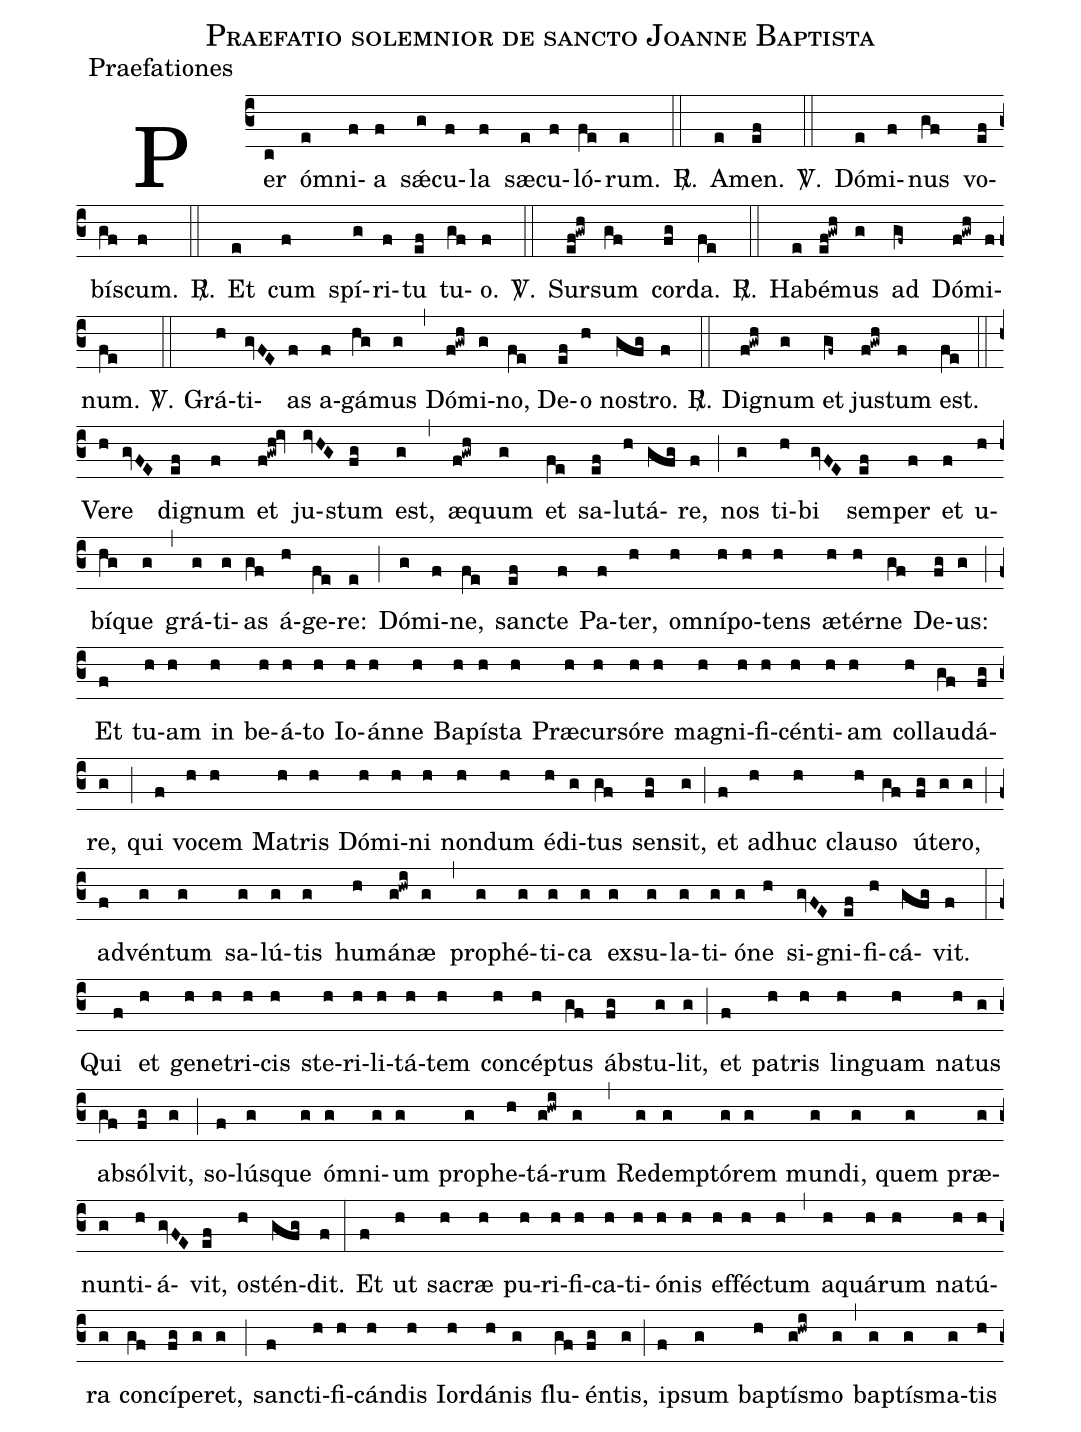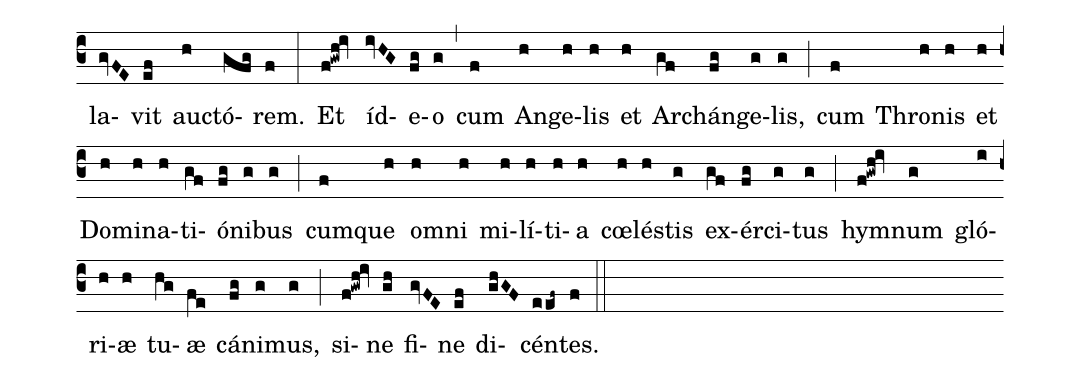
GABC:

name:Praefatio solemnior de sancto Joanne Baptista;
office-part:Praefationes;
%%
(c3)Per(c) óm(e)ni(f)a(f) sǽ(g)cu(f)la(f) sæ(e)cu(f)ló(fe)rum.(e)

<sp>R/</sp>.(::) A(e)men.(ef)

<sp>V/</sp>.(::) Dó(e)mi(f)nus(gf) vo(ef)bís(gf)cum.(f)

<sp>R/</sp>.(::) Et(e) cum(f) spí(g)ri(f)tu(ef) tu(gf)o.(f)

<sp>V/</sp>.(::) Sur(ef!gwh)sum(gf) cor(fg)da.(fe)

<sp>R/</sp>.(::) Ha(e)bé(ef!gwh)mus(g) ad(gf~) Dó(f!gwh)mi(f)num.(fe)

<sp>V/</sp>.(::) Grá(h)ti(gvFE)as(f) a(f)gá(hg)mus(g) (,) Dó(f!gwh)mi(g)no,(fe) De(ef)o(h) no(gfg)stro.(f)

<sp>R/</sp>.(::) Di(f!gwh)gnum(g) et(gf~) ju(f!gwh)stum(f) est.(fe) (::)
Ve(h)re(gvFE) di(ef)gnum(f) et(f!gwh!iv) ju(ivHG)stum(fg) est,(g) (,) æ(f!gwh)quum(g) et(fe) sa(ef)lu(h)tá(gfg)re,(f) (;)
nos(g) ti(h)bi(gvFE) sem(ef)per(f) et(f) u(h)bí(hg)que(g) (,) grá(g)ti(g)as(gf) á(h)ge(fe)re:(e) (;)
Dó(g)mi(f)ne,(fe) san(ef)cte(f) Pa(f)ter,(h) om(h)ní(h)po(h)tens(h) æ(h)tér(h)ne(gf) De(fg)us:(g) (;)

Et(f) tu(h)am(h) in(h) be(h)á(h)to(h) Io(h)án(h)ne(h) Ba(h)pís(h)ta(h) Præ(h)cur(h)só(h)re(h) ma(h)gni(h)fi(h)cén(h)ti(h)am(h)  col(h)lau(gf)dá(fg)re,(g) (;)
qui(f) vo(h)cem(h) Ma(h)tris(h) Dó(h)mi(h)ni(h) non(h)dum(h) é(h)di(g)tus(gf) sen(fg)sit,(g) (;)
et(f) ad(h)huc(h) clau(h)so(gf) ú(fg)te(g)ro,(g) (;)
ad(f)vén(g)tum(g) sa(g)lú(g)tis(g) hu(h)má(g!hwi)næ(g) (,) pro(g)phé(g)ti(g)ca(g) ex(g)su(g)la(g)ti(g)ó(g)ne(h) si(gvFE)gni(ef)fi(h)cá(gfg)vit.(f) (:)

Qui(f) et(h) ge(h)ne(h)tri(h)cis(h) ste(h)ri(h)li(h)tá(h)tem(h) con(h)cép(h)tus(gf) ábs(fg)tu(g)lit,(g) (;)
et(f) pa(h)tris(h) lin(h)guam(h) na(h)tus(g) ab(gf)sól(fg)vit,(g) (;)
so(f)lús(g)que(g) óm(g)ni(g)um(g) pro(g)phe(h)tá(g!hwi)rum(g) (,) Red(g)emp(g)tó(g)rem(g) mun(g)di,(g)
quem(g) præ(g)nun(g)ti(h)á(gvFE)vit,(ef) os(h)tén(gfg)dit.(f) (:)

Et(f) ut(h) sa(h)cræ(h) pu(h)ri(h)fi(h)ca(h)ti(h)ó(h)nis(h) ef(h)féc(h)tum(h) (,) a(h)quá(h)rum(h) na(h)tú(h)ra(g) con(gf)cí(fg)pe(g)ret,(g) (;)
sanc(f)ti(h)fi(h)cán(h)dis(h) Ior(h)dá(h)nis(g) flu(gf)én(fg)tis,(g) (;)
ip(f)sum(g) bap(h)tís(g!hwi)mo(g) (,) bap(g)tís(g)ma(g)tis(h) la(gvFE)vit(ef) auc(h)tó(gfg)rem.(f) (:)

Et(f!gwh!iv) íd(ivHG)e(fg)o(g) (,) cum(f) An(h)ge(h)lis(h) et(h) Arch(gf)án(fg)ge(g)lis,(g) (;)
cum(f) Thro(h)nis(h) et(h) Do(h)mi(h)na(h)ti(gf)ó(fg)ni(g)bus(g) (;)
cum(f)que(h) om(h)ni(h) mi(h)lí(h)ti(h)a(h) cœ(h)lés(h)tis(g) ex(gf)ér(fg)ci(g)tus(g) (;)
hym(f!gwh!iv)num(g) gló(i)ri(h)æ(h) tu(hg)æ(fe) cá(fg)ni(g)mus,(g) (;)
si(f!gwh!iv)ne(gh) fi(gvFE)ne(ef) di(ghGF)cén(eef~)tes.(f) (::)
